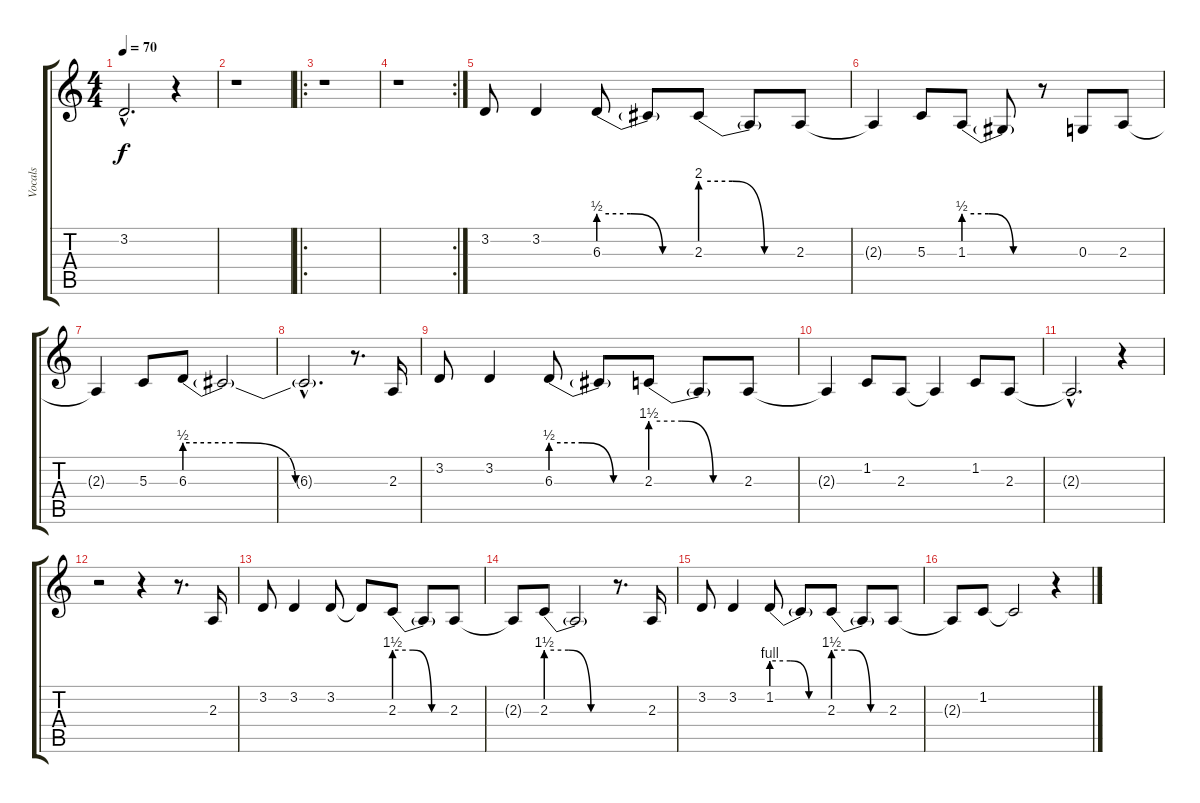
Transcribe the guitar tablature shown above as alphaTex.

\track ("Vocals" "Vocals") {instrument altosax}
\staff {score tabs}
\tuning (E4 B3 G3 D3 A2 E2) {hide}
\ts (4 4)
\tempo 70
\clef g2
\ks c
3.2{hac t}.2{d dy f} r.4 |
r.1 |
\ro
r.1 |
\rc 2
r.1 |
3.2.8 3.2.4 6.3{be (custom 0 2 20 2 40 0 60 0)}.8 6.3{t}.8 2.3{be (custom 0 8 20 8 40 0 60 0)}.8 2.3{t}.8 2.3.8 |
2.3{t}.4 5.3.8 1.3{be (custom 0 2 20 2 40 0 60 0)}.8 1.3{t}.8 r.8 0.3.8 2.3.8 |
2.3{t}.4 5.3.8 6.3{be (custom 0 2 20 2 40 0 60 0)}.8 6.3{t}.2 |
6.3{hac t}.2{d} r.8{d} 2.3.16 |
3.2.8 3.2.4 6.3{be (custom 0 2 20 2 40 0 60 0)}.8 6.3{t}.8 2.3{be (custom 0 6 20 6 40 0 60 0)}.8 2.3{t}.8 2.3.8 |
2.3{t}.4 1.2.8 2.3.8 2.3{t}.4 1.2.8 2.3.8 |
2.3{hac t}.2{d} r.4 |
r.2 r.4 r.8{d} 2.3.16 |
3.2.8 3.2.4 3.2.8 3.2{t}.8 2.3{be (custom 0 6 20 6 40 0 60 0)}.8 2.3{t}.8 2.3.8 |
2.3{t}.8 2.3{be (custom 0 6 20 6 40 0 60 0)}.8 2.3{t}.2 r.8{d} 2.3.16 |
3.2.8 3.2.4 1.2{be (custom 0 4 20 4 40 0 60 0)}.8 1.2{t}.8 2.3{be (custom 0 6 20 6 40 0 60 0)}.8 2.3{t}.8 2.3.8 |
2.3{t}.8 1.2.8 1.2{t}.2 r.4
